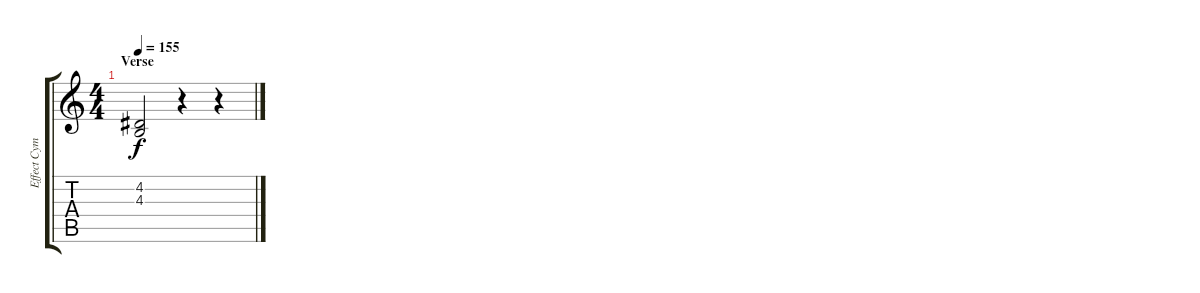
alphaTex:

\track ("Effect Cymbal" "Effect Cym") {instrument reversecymbal}
\staff {score tabs}
\tuning (E4 B3 G3 D3 A2 E2) {hide}
\ts (4 4)
\section ("" "Verse")
\tempo 155
\clef g2
\ks c
(4.2{t} 4.3{t}).2{dy f} r.4 r.4
